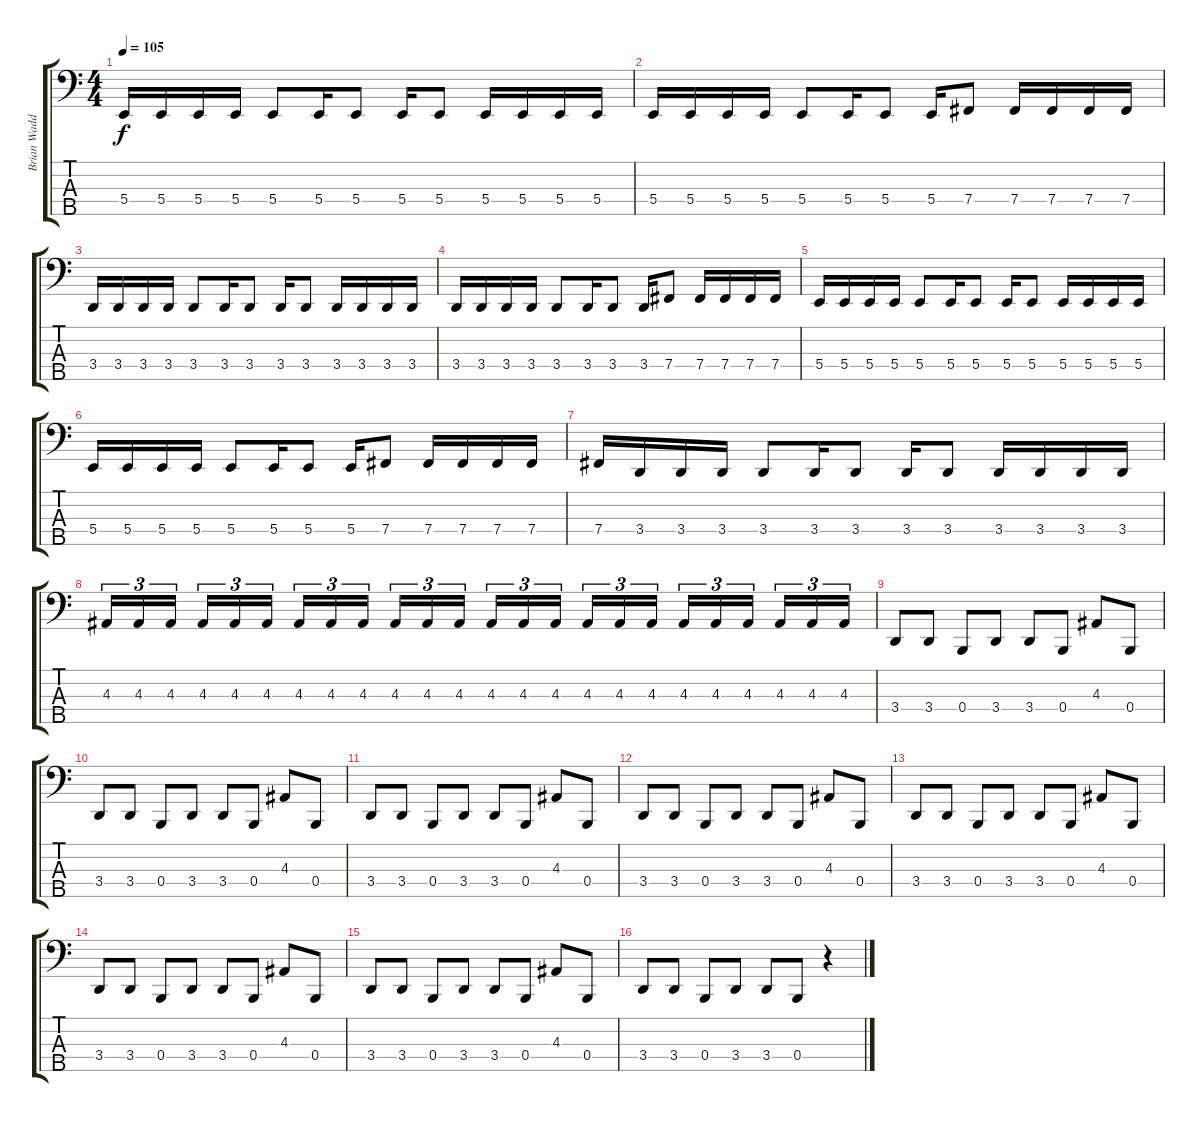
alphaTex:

\track ("Brian Waddell" "Brian Wadd") {instrument electricbasspick}
\staff {score tabs}
\tuning (Gb2 B1 Gb1 B0 Gb0) {hide}
\ts (4 4)
\tempo 105
\clef f4
\ks c
5.4.16{dy f} 5.4.16 5.4.16 5.4.16 5.4.8 5.4.16 5.4.8 5.4.16 5.4.8 5.4.16 5.4.16 5.4.16 5.4.16 |
5.4.16 5.4.16 5.4.16 5.4.16 5.4.8 5.4.16 5.4.8 5.4.16 7.4.8 7.4.16 7.4.16 7.4.16 7.4.16 |
3.4.16 3.4.16 3.4.16 3.4.16 3.4.8 3.4.16 3.4.8 3.4.16 3.4.8 3.4.16 3.4.16 3.4.16 3.4.16 |
3.4.16 3.4.16 3.4.16 3.4.16 3.4.8 3.4.16 3.4.8 3.4.16 7.4.8 7.4.16 7.4.16 7.4.16 7.4.16 |
5.4.16 5.4.16 5.4.16 5.4.16 5.4.8 5.4.16 5.4.8 5.4.16 5.4.8 5.4.16 5.4.16 5.4.16 5.4.16 |
5.4.16 5.4.16 5.4.16 5.4.16 5.4.8 5.4.16 5.4.8 5.4.16 7.4.8 7.4.16 7.4.16 7.4.16 7.4.16 |
7.4.16 3.4.16 3.4.16 3.4.16 3.4.8 3.4.16 3.4.8 3.4.16 3.4.8 3.4.16 3.4.16 3.4.16 3.4.16 |
4.3.16{tu (3 2)} 4.3.16{tu (3 2)} 4.3.16{tu (3 2) beam splitsecondary} 4.3.16{tu (3 2)} 4.3.16{tu (3 2)} 4.3.16{tu (3 2)} 4.3.16{tu (3 2)} 4.3.16{tu (3 2)} 4.3.16{tu (3 2) beam splitsecondary} 4.3.16{tu (3 2)} 4.3.16{tu (3 2)} 4.3.16{tu (3 2)} 4.3.16{tu (3 2)} 4.3.16{tu (3 2)} 4.3.16{tu (3 2) beam splitsecondary} 4.3.16{tu (3 2)} 4.3.16{tu (3 2)} 4.3.16{tu (3 2)} 4.3.16{tu (3 2)} 4.3.16{tu (3 2)} 4.3.16{tu (3 2) beam splitsecondary} 4.3.16{tu (3 2)} 4.3.16{tu (3 2)} 4.3.16{tu (3 2)} |
3.4.8 3.4.8 0.4.8 3.4.8 3.4.8 0.4.8 4.3.8 0.4.8 |
3.4.8 3.4.8 0.4.8 3.4.8 3.4.8 0.4.8 4.3.8 0.4.8 |
3.4.8 3.4.8 0.4.8 3.4.8 3.4.8 0.4.8 4.3.8 0.4.8 |
3.4.8 3.4.8 0.4.8 3.4.8 3.4.8 0.4.8 4.3.8 0.4.8 |
3.4.8 3.4.8 0.4.8 3.4.8 3.4.8 0.4.8 4.3.8 0.4.8 |
3.4.8 3.4.8 0.4.8 3.4.8 3.4.8 0.4.8 4.3.8 0.4.8 |
3.4.8 3.4.8 0.4.8 3.4.8 3.4.8 0.4.8 4.3.8 0.4.8 |
3.4.8 3.4.8 0.4.8 3.4.8 3.4.8 0.4.8 r.4
